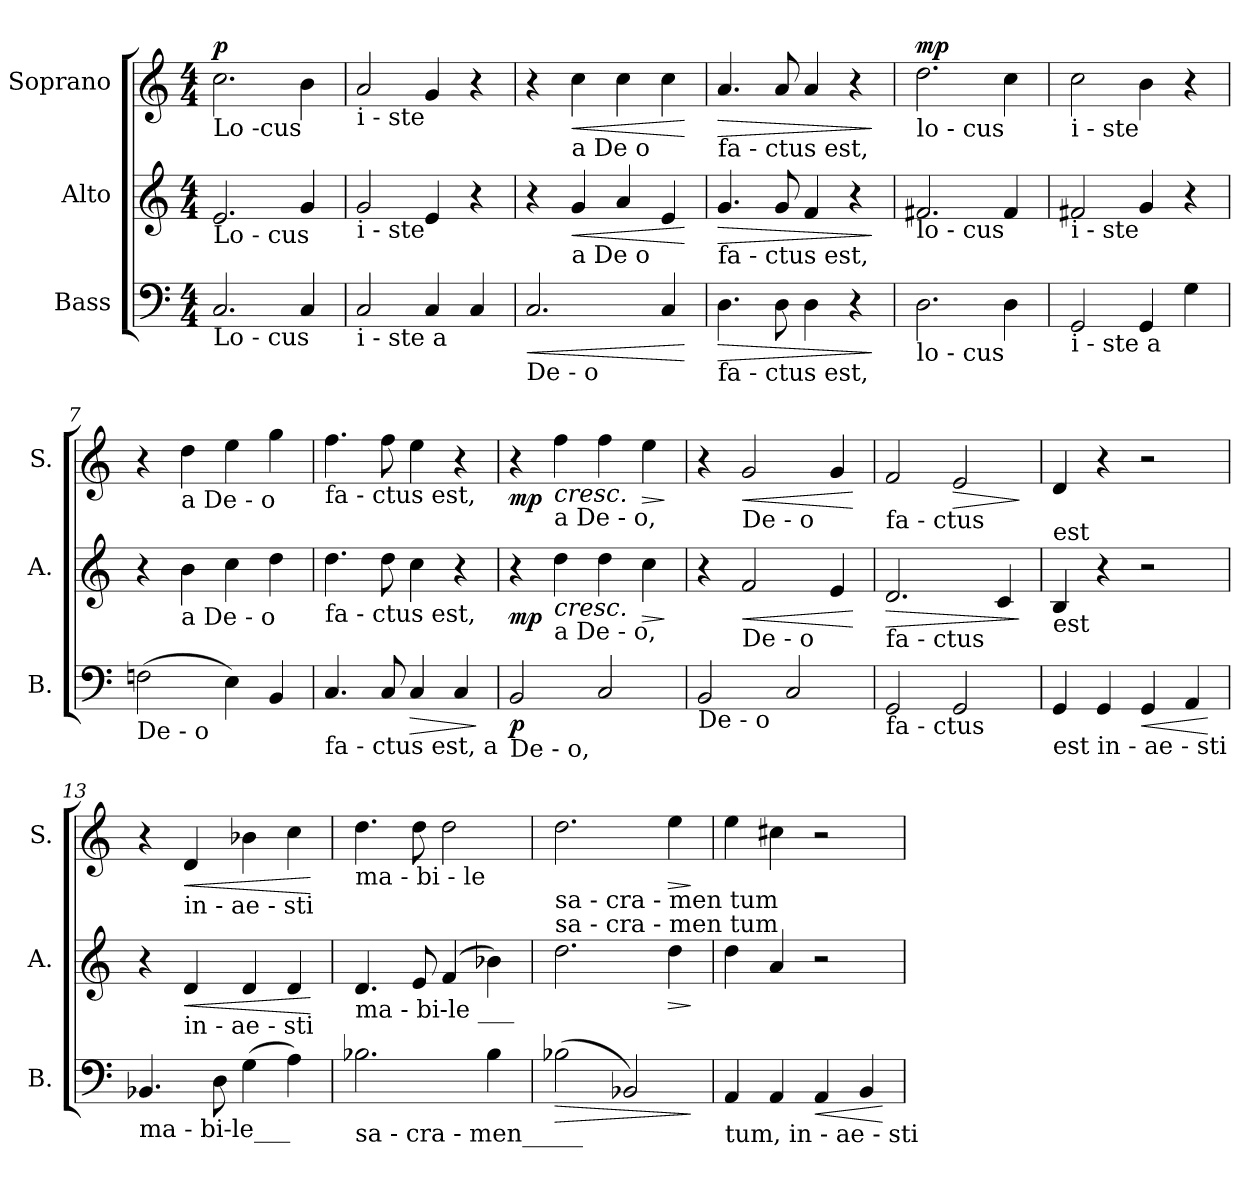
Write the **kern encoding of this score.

**kern	**dynam	**kern	**dynam	**kern	**dynam
*part3	*part3	*part2	*part2	*part1	*part1
*staff3	*staff3	*staff2	*staff2	*staff1	*staff1
*I"Bass	*	*I"Alto	*	*I"Soprano	*
*I'B.	*	*I'A.	*	*I'S.	*
*clefF4	*	*clefG2	*	*clefG2	*
*k[]	*	*k[]	*	*k[]	*
*M4/4	*	*M4/4	*	*M4/4	*
*MM80	*	*MM80	*	*MM80	*
=1	=1	=1	=1	=1	=1
!	!	!	!	!LO:TX:b:t=Lo -cus	!
!	!	!LO:TX:b:t=Lo - cus	!	!	!
!LO:TX:b:t=Lo - cus	!	!	!	!	!
!	!	!	!	!	!LO:DY:a
2.C/	.	2.e/	.	2.cc\	p
4C/	.	4g/	.	4b\	.
=2	=2	=2	=2	=2	=2
!	!	!	!	!LO:TX:b:t=i - ste	!
!	!	!LO:TX:b:t=i - ste	!	!	!
!LO:TX:b:t=i - ste  a	!	!	!	!	!
2C/	.	2g/	.	2a/	.
4C/	.	4e/	.	4g/	.
4C/	.	4r	.	4r	.
=3	=3	=3	=3	=3	=3
!LO:TX:b:t=De    -    o	!	!	!	!	!
!	!LO:HP:b	!	!	!	!
2.C/	<	4r	.	4r	.
!	!	!	!	!LO:TX:b:t=a De o	!
!	!	!LO:TX:b:t=a De o	!	!	!
!	!	!	!LO:HP:b	!	!LO:HP:b
.	.	4g/	<	4cc\	<
.	.	4a/	.	4cc\	.
4C/	.	4e/	.	4cc\	.
.	[	.	[	.	[
=4	=4	=4	=4	=4	=4
!	!	!	!	!LO:TX:b:t=fa - ctus est,	!
!	!	!LO:TX:b:t=fa - ctus est,	!	!	!
!LO:TX:b:t=fa - ctus est,	!	!	!	!	!
!	!LO:HP:b	!	!LO:HP:b	!	!LO:HP:b
4.D\	>	4.g/	>	4.a/	>
8D\	.	8g/	.	8a/	.
4D\	.	4f/	.	4a/	.
4r	.	4r	.	4r	.
.	]	.	]	.	]
=5	=5	=5	=5	=5	=5
!	!	!	!	!LO:TX:b:t=lo   -   cus	!
!	!	!LO:TX:b:t=lo   -   cus	!	!	!
!LO:TX:b:t=lo   -  cus	!	!	!	!	!
!	!	!	!	!	!LO:DY:a
2.D\	.	2.f#X/	.	2.dd\	mp
4D\	.	4f#/	.	4cc\	.
=6	=6	=6	=6	=6	=6
!	!	!	!	!LO:TX:b:t=i  -  ste	!
!	!	!LO:TX:b:t=i  -  ste	!	!	!
!LO:TX:b:t=i  -  ste  a	!	!	!	!	!
2GG/	.	2f#X/	.	2cc\	.
4GG/	.	4g/	.	4b\	.
4G\	.	4r	.	4r	.
=7	=7	=7	=7	=7	=7
!LO:TX:b:t=De    -    o	!	!	!	!	!
(2Fn\	.	4r	.	4r	.
!	!	!	!	!LO:TX:b:t=a De - o	!
!	!	!LO:TX:b:t=a De - o	!	!	!
.	.	4b\	.	4dd\	.
4E\)	.	4cc\	.	4ee\	.
4BB/	.	4dd\	.	4gg\	.
=8	=8	=8	=8	=8	=8
!	!	!	!	!LO:TX:b:t=fa - ctus est,	!
!	!	!LO:TX:b:t=fa - ctus est,	!	!	!
!LO:TX:b:t=fa - ctus est, a	!	!	!	!	!
4.C/	.	4.dd\	.	4.ff\	.
8C/	.	8dd\	.	8ff\	.
!	!LO:HP:b	!	!	!	!
4C/	>	4cc\	.	4ee\	.
4C/	.	4r	.	4r	.
.	]	.	.	.	.
=9	=9	=9	=9	=9	=9
!LO:TX:b:t=De  -  o,	!	!	!	!	!
!	!LO:DY:b	!	!LO:DY:b	!	!LO:DY:b
2BB/	p	4r	mp	4r	mp
!	!	!	!	!LO:TX:b:t=a De - o,	!
!	!	!LO:TX:b:t=a De - o,	!	!	!
!	!	!	!LO:HP:b	!	!LO:HP:b
.	.	4dd\	<	4ff\	<
2C/	.	4dd\	.	4ff\	.
!	!	!	!LO:HP:b	!	!LO:HP:b
.	.	4cc\	>	4ee\	>
.	.	.	[ ]	.	[ ]
!!LO:LB:g=z
=10	=10	=10	=10	=10	=10
!LO:TX:b:t=De  -  o	!	!	!	!	!
2BB/	.	4r	.	4r	.
!	!	!	!	!LO:TX:b:t=De  -  o	!
!	!	!LO:TX:b:t=De  -  o	!	!	!
!	!	!	!LO:HP:b	!	!LO:HP:b
.	.	2f/	<	2g/	<
2C/	.	.	.	.	.
.	.	4e/	.	4g/	.
.	.	.	[	.	[
=11	=11	=11	=11	=11	=11
!	!	!	!	!LO:TX:b:t=fa  -  ctus	!
!	!	!LO:TX:b:t=fa   -   ctus	!	!	!
!LO:TX:b:t=fa  -  ctus	!	!	!	!	!
!	!	!	!LO:HP:b	!	!
2GG/	.	2.d/	>	2f/	.
!	!	!	!	!	!LO:HP:b
2GG/	.	.	.	2e/	>
.	.	4c/	.	.	.
.	.	.	]	.	]
=12	=12	=12	=12	=12	=12
!	!	!LO:TX:a:t=est	!	!	!
!	!	!LO:TX:b:t=est	!	!	!
!LO:TX:b:t=est  in - ae - sti	!	!	!	!	!
4GG/	.	4B/	.	4d/	.
4GG/	.	4r	.	4r	.
!	!LO:HP:b	!	!	!	!
4GG/	<	2r	.	2r	.
4AA/	.	.	.	.	.
.	[	.	.	.	.
=13	=13	=13	=13	=13	=13
*	*	*	*	*MM90	*
!LO:TX:b:t=ma - bi-le___	!	!	!	!	!
4.BB-X/	.	4r	.	4r	.
!	!	!	!	!LO:TX:b:t=in - ae - sti	!
!	!	!LO:TX:b:t=in - ae - sti	!	!	!
!	!	!	!LO:HP:b	!	!LO:HP:b
.	.	4d/	<	4d/	<
8D\	.	.	.	.	.
(4G\	.	4d/	.	4b-X\	.
4A\)	.	4d/	.	4cc\	.
.	.	.	[	.	[
=14	=14	=14	=14	=14	=14
!	!	!	!	!LO:TX:b:t=ma - bi - le	!
!	!	!LO:TX:b:t=ma - bi-le ___	!	!	!
!LO:TX:b:t=sa       -       cra   -   men_____	!	!	!	!	!
2.B-X\	.	4.d/	.	4.dd\	.
.	.	8e/	.	8dd\	.
.	.	(4f/	.	2dd\	.
4B-\	.	4b-X\)	.	.	.
=15	=15	=15	=15	=15	=15
!	!	!	!	!LO:TX:b:t=sa   -   cra  -  men  tum	!
!	!	!LO:TX:a:t=sa   -   cra  -  men  tum	!	!	!
!	!LO:HP:b	!	!	!	!
(2B-X\	>	2.dd\	.	2.dd\	.
2BB-X/)	.	.	.	.	.
!	!	!	!LO:HP:b	!	!LO:HP:b
.	.	4dd\	>	4ee\	>
.	]	.	]	.	]
=16	=16	=16	=16	=16	=16
!LO:TX:b:t=tum, in - ae - sti	!	!	!	!	!
4AA/	.	4dd\	.	4ee\	.
4AA/	.	4a/	.	4cc#X\	.
!	!LO:HP:b	!	!	!	!
4AA/	<	2r	.	2r	.
4BB/	.	.	.	.	.
.	[	.	.	.	.
=	=	=	=	=	=
*-	*-	*-	*-	*-	*-
